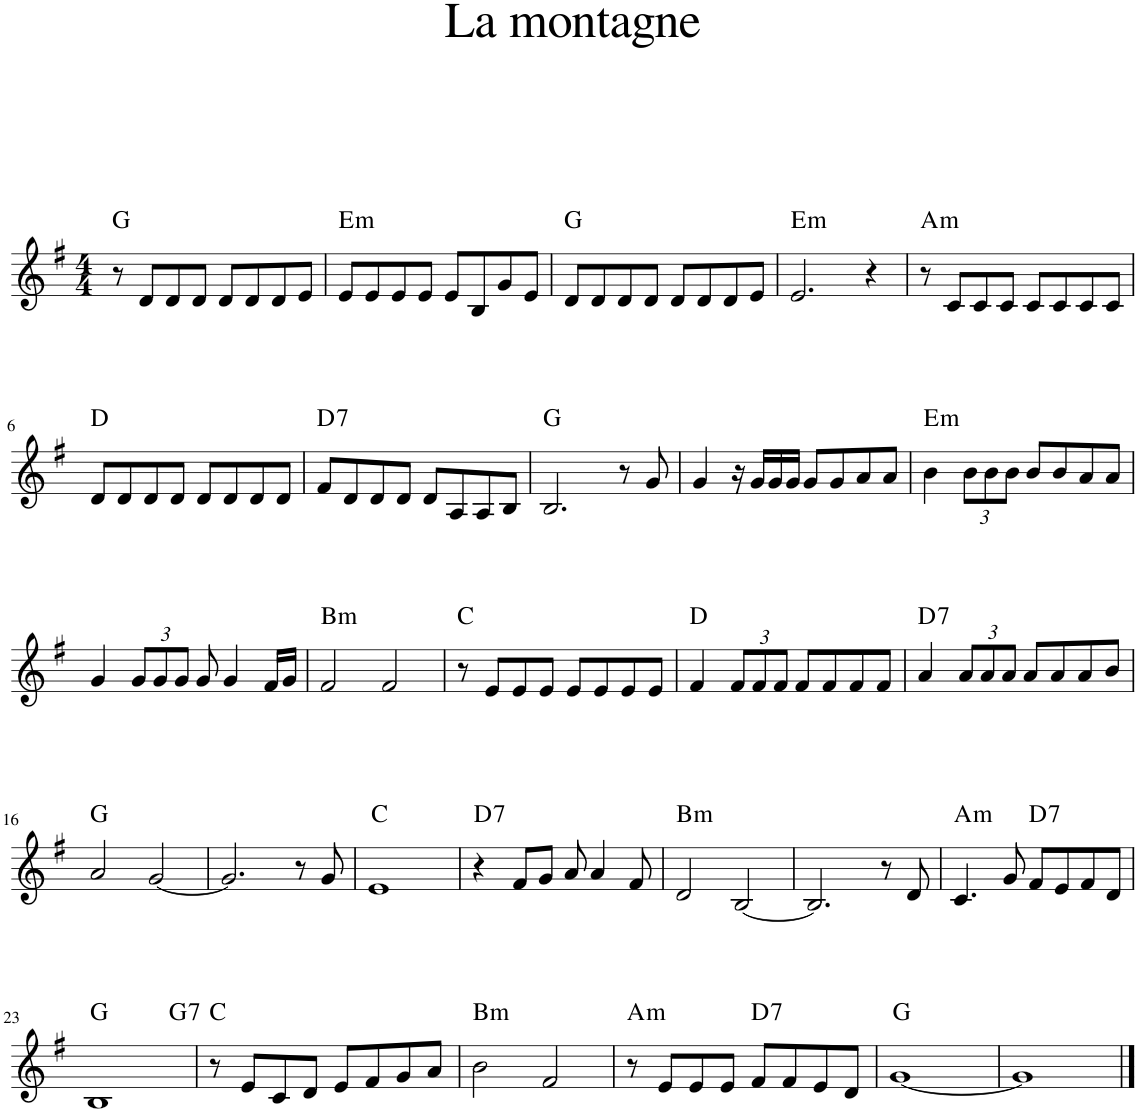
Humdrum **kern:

**kern	**harte
*part1	*part1
*staff1	*
*I"Piano	*
*I'Pno.	*
*clefG2	*
*k[f#]	*
*M4/4	*
=1	=1
8r	G:maj
8d/L	.
8d/	.
8d/J	.
8d/L	.
8d/	.
8d/	.
8e/J	.
=2	=2
!	!LO:H:kt=m
8e/L	E:min
8e/	.
8e/	.
8e/J	.
8e/L	.
8B/	.
8g/	.
8e/J	.
=3	=3
8d/L	G:maj
8d/	.
8d/	.
8d/J	.
8d/L	.
8d/	.
8d/	.
8e/J	.
=4	=4
!	!LO:H:kt=m
2.e/	E:min
4r	.
=5	=5
!	!LO:H:kt=m
8r	A:min
8c/L	.
8c/	.
8c/J	.
8c/L	.
8c/	.
8c/	.
8c/J	.
!!LO:LB:g=z
=6	=6
8d/L	D:maj
8d/	.
8d/	.
8d/J	.
8d/L	.
8d/	.
8d/	.
8d/J	.
=7	=7
!	!LO:H:kt=7
8f#/L	D:7
8d/	.
8d/	.
8d/J	.
8d/L	.
8A/	.
8A/	.
8B/J	.
=8	=8
2.B/	G:maj
8r	.
8g/	.
=9	=9
4g/	.
16r	.
16g/LL	.
16g/	.
16g/JJ	.
8g/L	.
8g/	.
8a/	.
8a/J	.
=10	=10
!	!LO:H:kt=m
4b\	E:min
*Xbrackettup	*
12b\L	.
12b\	.
12b\J	.
8b/L	.
8b/	.
8a/	.
8a/J	.
!!LO:LB:g=z
=11	=11
4g/	.
12g/L	.
12g/	.
12g/J	.
8g/	.
4g/	.
16f#/LL	.
16g/JJ	.
=12	=12
!	!LO:H:kt=m
2f#/	B:min
2f#/	.
=13	=13
8r	C:maj
8e/L	.
8e/	.
8e/J	.
8e/L	.
8e/	.
8e/	.
8e/J	.
=14	=14
4f#/	D:maj
12f#/L	.
12f#/	.
12f#/J	.
8f#/L	.
8f#/	.
8f#/	.
8f#/J	.
=15	=15
!	!LO:H:kt=7
4a/	D:7
12a/L	.
12a/	.
12a/J	.
8a/L	.
8a/	.
8a/	.
8b/J	.
!!LO:LB:g=z
=16	=16
2a/	G:maj
[2g/	.
=17	=17
2.g/]	.
8r	.
8g/	.
=18	=18
1e	C:maj
=19	=19
!	!LO:H:kt=7
4r	D:7
8f#/L	.
8g/J	.
8a/	.
4a/	.
8f#/	.
=20	=20
!	!LO:H:kt=m
2d/	B:min
[2B/	.
=21	=21
2.B/]	.
8r	.
8d/	.
=22	=22
!	!LO:H:kt=m
4.c/	A:min
8g/	.
!	!LO:H:kt=7
8f#/L	D:7
8e/	.
8f#/	.
8d/J	.
!!LO:LB:g=z
=23	=23
*^	*
1B	2.ryy	G:maj
!	!	!LO:H:kt=7
.	4ryy	G:7
*v	*v	*
=24	=24
8r	C:maj
8e/L	.
8c/	.
8d/J	.
8e/L	.
8f#/	.
8g/	.
8a/J	.
=25	=25
!	!LO:H:kt=m
2b\	B:min
2f#/	.
=26	=26
!	!LO:H:kt=m
8r	A:min
8e/L	.
8e/	.
8e/J	.
!	!LO:H:kt=7
8f#/L	D:7
8f#/	.
8e/	.
8d/J	.
=27	=27
[1g	G:maj
=28	=28
1g]	.
==	==
*-	*-
